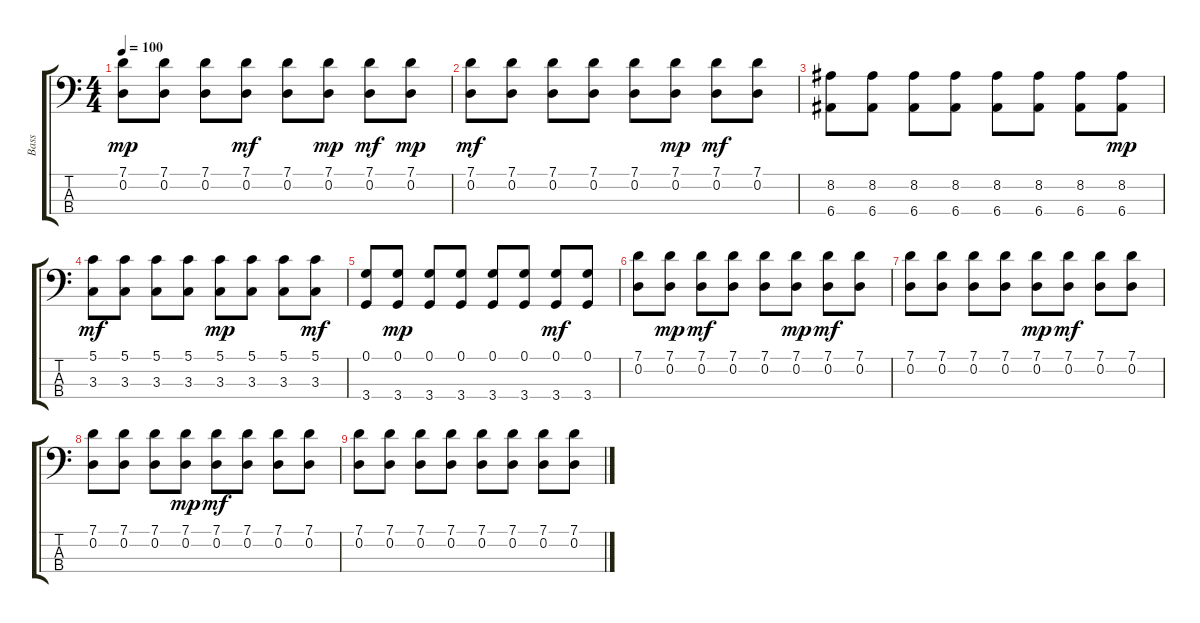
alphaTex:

\track ("Bass" "Bass") {instrument electricbassfinger}
\staff {score tabs}
\tuning (G2 D2 A1 E1) {hide}
\ts (4 4)
\tempo 100
\clef f4
\ks c
(7.1 0.2).8{dy mp} (7.1 0.2).8 (7.1 0.2).8 (7.1 0.2).8{dy mf} (7.1 0.2).8 (7.1 0.2).8{dy mp} (7.1 0.2).8{dy mf} (7.1 0.2).8{dy mp} |
(7.1 0.2).8{dy mf} (7.1 0.2).8 (7.1 0.2).8 (7.1 0.2).8 (7.1 0.2).8 (7.1 0.2).8{dy mp} (7.1 0.2).8{dy mf} (7.1 0.2).8 |
(8.2 6.4).8 (8.2 6.4).8 (8.2 6.4).8 (8.2 6.4).8 (8.2 6.4).8 (8.2 6.4).8 (8.2 6.4).8 (8.2 6.4).8{dy mp} |
(5.1 3.3).8{dy mf} (5.1 3.3).8 (5.1 3.3).8 (5.1 3.3).8 (5.1 3.3).8{dy mp} (5.1 3.3).8 (5.1 3.3).8 (5.1 3.3).8{dy mf} |
(0.1 3.4).8 (0.1 3.4).8{dy mp} (0.1 3.4).8 (0.1 3.4).8 (0.1 3.4).8 (0.1 3.4).8 (0.1 3.4).8{dy mf} (0.1 3.4).8 |
(7.1 0.2).8 (7.1 0.2).8{dy mp} (7.1 0.2).8{dy mf} (7.1 0.2).8 (7.1 0.2).8 (7.1 0.2).8{dy mp} (7.1 0.2).8{dy mf} (7.1 0.2).8 |
(7.1 0.2).8 (7.1 0.2).8 (7.1 0.2).8 (7.1 0.2).8 (7.1 0.2).8{dy mp} (7.1 0.2).8{dy mf} (7.1 0.2).8 (7.1 0.2).8 |
(7.1 0.2).8 (7.1 0.2).8 (7.1 0.2).8 (7.1 0.2).8{dy mp} (7.1 0.2).8{dy mf} (7.1 0.2).8 (7.1 0.2).8 (7.1 0.2).8 |
(7.1 0.2).8 (7.1 0.2).8 (7.1 0.2).8 (7.1 0.2).8 (7.1 0.2).8 (7.1 0.2).8 (7.1 0.2).8 (7.1 0.2).8
